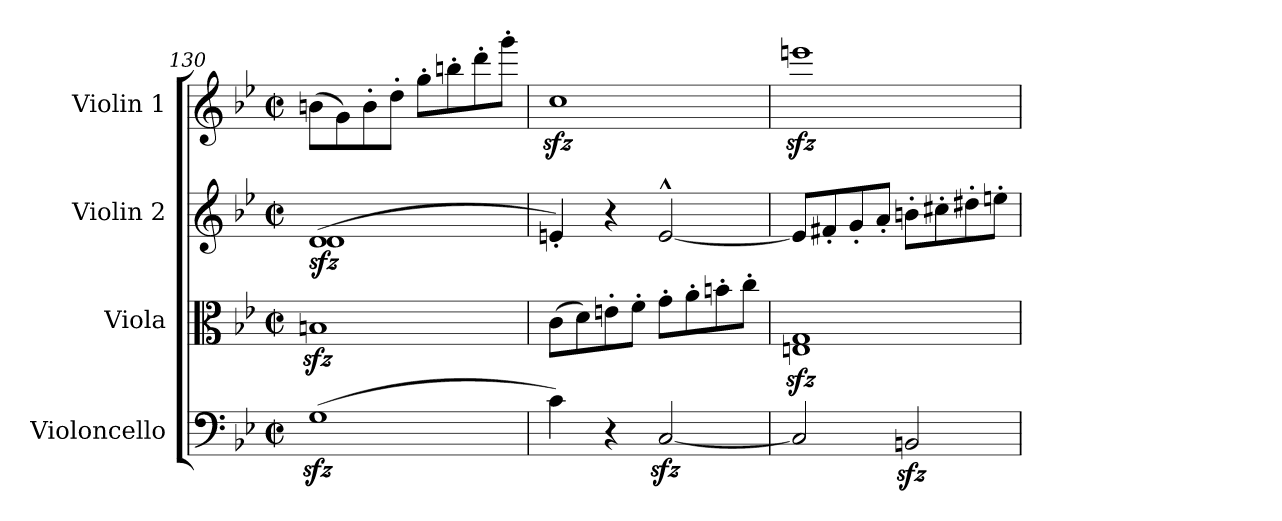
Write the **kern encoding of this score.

**kern	**kern	**kern	**dynam	**kern
*part4	*part3	*part2	*part2	*part1
*staff4	*staff3	*staff2	*staff2	*staff1
*I"Violoncello	*I"Viola	*I"Violin 2	*	*I"Violin 1
*I'Vc	*I'Vla	*I'Vln	*	*I'Vln
*clefF4	*clefC3	*clefG2	*	*clefG2
*k[b-e-]	*k[b-e-]	*k[b-e-]	*	*k[b-e-]
*M2/2	*M2/2	*M2/2	*	*M2/2
*met(c|)	*met(c|)	*met(c|)	*	*met(c|)
=130	=130	=130	=130	=130
*	*	*^	*	*
!	!	!	!	!LO:DY:b	!
(>1Gzz<	1Bnzz<	(<1d	1d	sfz	(8bn\L
.	.	.	.	.	8g\)
.	.	.	.	.	8b'\
.	.	.	.	.	8dd'\J
.	.	.	.	.	8gg'\L
.	.	.	.	.	8bbn'\
.	.	.	.	.	8ddd'\
.	.	.	.	.	8ggg'\J
*	*	*v	*v	*	*
!!LO:LB:g=z
=131	=131	=131	=131	=131
4c\)	(8c\L	4en'/)	.	1cczz<
.	8d\)	.	.	.
4r	8en'\	4r	.	.
.	8f'\J	.	.	.
[2Czz</	8g'\L	[2e^^/	.	.
.	8a'\	.	.	.
.	8bn'\	.	.	.
.	8cc'\J	.	.	.
=132	=132	=132	=132	=132
2C/]	1Enzz< 1Gzz<	8e/L]	.	1eeenzz<
.	.	8f#X'/	.	.
.	.	8g'/	.	.
.	.	8a'/J	.	.
2BBnzz</	.	8bn'\L	.	.
.	.	8cc#X'\	.	.
.	.	8dd#X'\	.	.
.	.	8een'\J	.	.
=	=	=	=	=
*-	*-	*-	*-	*-
